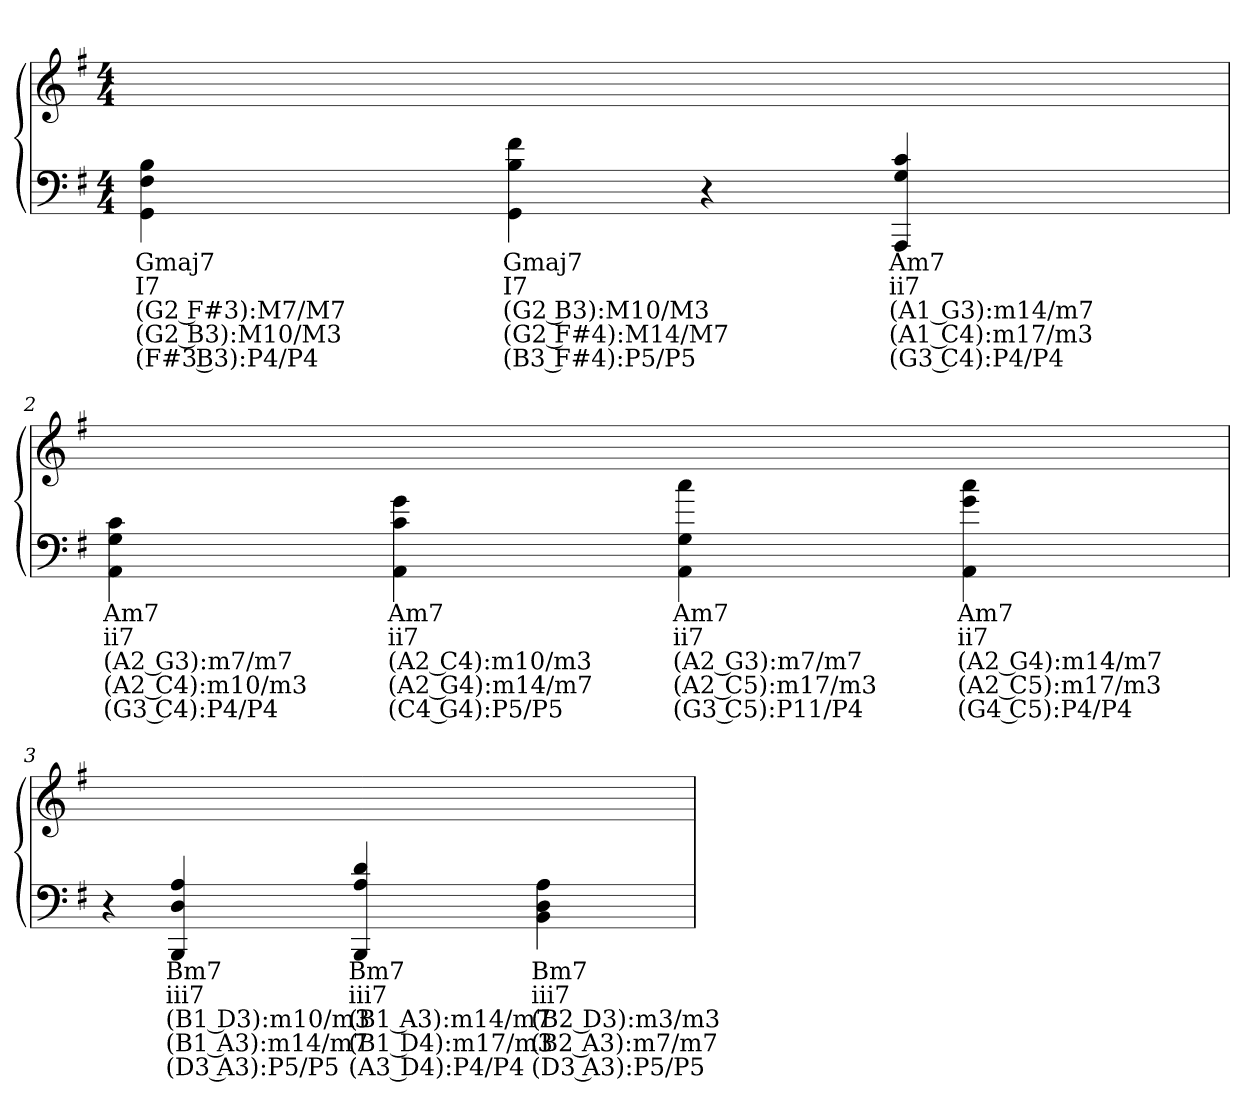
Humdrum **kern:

**kern	**text	**text	**text	**text	**text	**kern
*part2	*part2	*part2	*part2	*part2	*part2	*part1
*staff2	*staff2	*staff2	*staff2	*staff2	*staff2	*staff1
*clefF4	*	*	*	*	*	*clefG2
*k[f#]	*	*	*	*	*	*k[f#]
*G:	*	*	*	*	*	*G:
*M4/4	*	*	*	*	*	*M4/4
*MM60	*	*	*	*	*	*MM60
=1	=1	=1	=1	=1	=1	=1
4GG 4F# 4B	Gmaj7	I7	(G2 F#3):M7/M7	(G2 B3):M10/M3	(F#3 B3):P4/P4	1ryy
4GG 4B 4f#	Gmaj7	I7	(G2 B3):M10/M3	(G2 F#4):M14/M7	(B3 F#4):P5/P5	.
4r	.	.	.	.	.	.
4AAA 4G 4c	Am7	ii7	(A1 G3):m14/m7	(A1 C4):m17/m3	(G3 C4):P4/P4	.
=2	=2	=2	=2	=2	=2	=2
4AA 4G 4c	Am7	ii7	(A2 G3):m7/m7	(A2 C4):m10/m3	(G3 C4):P4/P4	1ryy
4AA 4c 4g	Am7	ii7	(A2 C4):m10/m3	(A2 G4):m14/m7	(C4 G4):P5/P5	.
4AA 4G 4cc	Am7	ii7	(A2 G3):m7/m7	(A2 C5):m17/m3	(G3 C5):P11/P4	.
4AA 4g 4cc	Am7	ii7	(A2 G4):m14/m7	(A2 C5):m17/m3	(G4 C5):P4/P4	.
=3	=3	=3	=3	=3	=3	=3
4r	.	.	.	.	.	1ryy
4BBB 4D 4A	Bm7	iii7	(B1 D3):m10/m3	(B1 A3):m14/m7	(D3 A3):P5/P5	.
4BBB 4A 4d	Bm7	iii7	(B1 A3):m14/m7	(B1 D4):m17/m3	(A3 D4):P4/P4	.
4BB 4D 4A	Bm7	iii7	(B2 D3):m3/m3	(B2 A3):m7/m7	(D3 A3):P5/P5	.
=	=	=	=	=	=	=
*-	*-	*-	*-	*-	*-	*-
